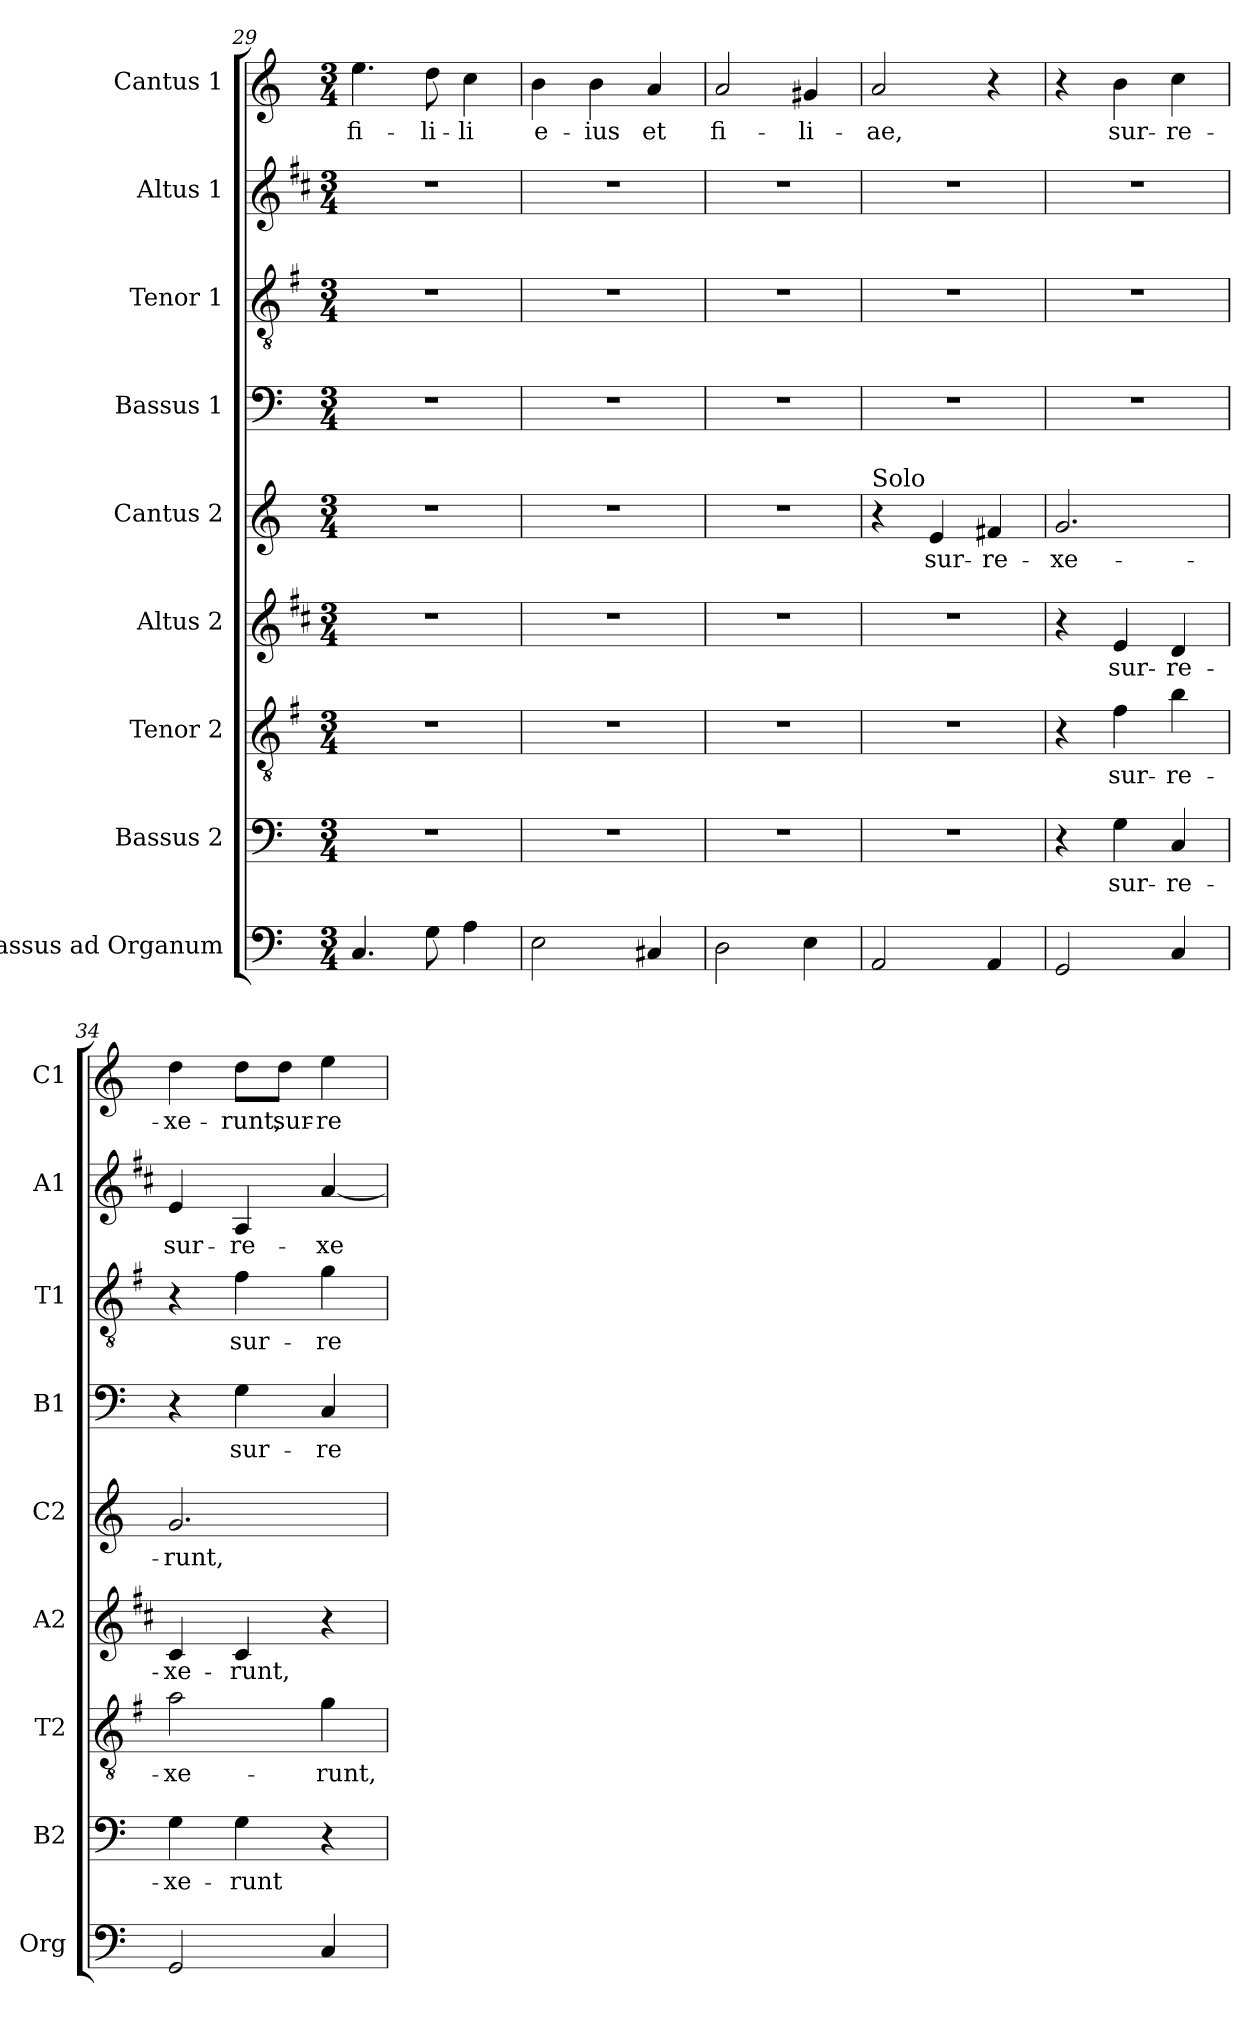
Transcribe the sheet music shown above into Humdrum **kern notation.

**kern	**kern	**text	**kern	**text	**kern	**text	**kern	**text	**kern	**text	**kern	**text	**kern	**text	**kern	**text
*part9	*part8	*part8	*part7	*part7	*part6	*part6	*part5	*part5	*part4	*part4	*part3	*part3	*part2	*part2	*part1	*part1
*staff9	*staff8	*staff8	*staff7	*staff7	*staff6	*staff6	*staff5	*staff5	*staff4	*staff4	*staff3	*staff3	*staff2	*staff2	*staff1	*staff1
*I"Bassus ad Organum	*I"Bassus 2	*	*I"Tenor 2	*	*I"Altus 2	*	*I"Cantus 2	*	*I"Bassus 1	*	*I"Tenor 1	*	*I"Altus 1	*	*I"Cantus 1	*
*I'Org	*I'B2	*	*I'T2	*	*I'A2	*	*I'C2	*	*I'B1	*	*I'T1	*	*I'A1	*	*I'C1	*
*clefF4	*clefF4	*	*clefGv2	*	*clefG2	*	*clefG2	*	*clefF4	*	*clefGv2	*	*clefG2	*	*clefG2	*
*	*	*	*ITrd4c7	*	*ITrd1c2	*	*	*	*	*	*ITrd4c7	*	*ITrd1c2	*	*	*
*k[]	*k[]	*	*k[]	*	*k[]	*	*k[]	*	*k[]	*	*k[]	*	*k[]	*	*k[]	*
*C:	*C:	*	*C:	*	*C:	*	*C:	*	*C:	*	*C:	*	*C:	*	*C:	*
*M3/4	*M3/4	*	*M3/4	*	*M3/4	*	*M3/4	*	*M3/4	*	*M3/4	*	*M3/4	*	*M3/4	*
=29	=29	=29	=29	=29	=29	=29	=29	=29	=29	=29	=29	=29	=29	=29	=29	=29
!	!	!	!	!	!	!	!	!	!	!	!	!	!	!	!	!LO:LY:b
4.C/	2.r	.	2.r	.	2.r	.	2.r	.	2.r	.	2.r	.	2.r	.	4.ee\	fi-
!	!	!	!	!	!	!	!	!	!	!	!	!	!	!	!	!LO:LY:b
8G\	.	.	.	.	.	.	.	.	.	.	.	.	.	.	8dd\	-li-
!	!	!	!	!	!	!	!	!	!	!	!	!	!	!	!	!LO:LY:b
4A\	.	.	.	.	.	.	.	.	.	.	.	.	.	.	4cc\	-li
=30	=30	=30	=30	=30	=30	=30	=30	=30	=30	=30	=30	=30	=30	=30	=30	=30
!	!	!	!	!	!	!	!	!	!	!	!	!	!	!	!	!LO:LY:b
2E\	2.r	.	2.r	.	2.r	.	2.r	.	2.r	.	2.r	.	2.r	.	4b\	e-
!	!	!	!	!	!	!	!	!	!	!	!	!	!	!	!	!LO:LY:b
.	.	.	.	.	.	.	.	.	.	.	.	.	.	.	4b\	-ius
!	!	!	!	!	!	!	!	!	!	!	!	!	!	!	!	!LO:LY:b
4C#X/	.	.	.	.	.	.	.	.	.	.	.	.	.	.	4a/	et
!!LO:LB:g=z
=31	=31	=31	=31	=31	=31	=31	=31	=31	=31	=31	=31	=31	=31	=31	=31	=31
!	!	!	!	!	!	!	!	!	!	!	!	!	!	!	!	!LO:LY:b
2D\	2.r	.	2.r	.	2.r	.	2.r	.	2.r	.	2.r	.	2.r	.	2a/	fi-
!	!	!	!	!	!	!	!	!	!	!	!	!	!	!	!	!LO:LY:b
4E\	.	.	.	.	.	.	.	.	.	.	.	.	.	.	4g#X/	-li-
=32	=32	=32	=32	=32	=32	=32	=32	=32	=32	=32	=32	=32	=32	=32	=32	=32
!	!	!	!	!	!	!	!LO:TX:a:t=Solo	!	!	!	!	!	!	!	!	!
!	!	!	!	!	!	!	!	!	!	!	!	!	!	!	!	!LO:LY:b
2AA/	2.r	.	2.r	.	2.r	.	4r	.	2.r	.	2.r	.	2.r	.	2a/	-ae,
!	!	!	!	!	!	!	!	!LO:LY:b	!	!	!	!	!	!	!	!
.	.	.	.	.	.	.	4e/	sur-	.	.	.	.	.	.	.	.
!	!	!	!	!	!	!	!	!LO:LY:b	!	!	!	!	!	!	!	!
4AA/	.	.	.	.	.	.	4f#X/	-re-	.	.	.	.	.	.	4r	.
=33	=33	=33	=33	=33	=33	=33	=33	=33	=33	=33	=33	=33	=33	=33	=33	=33
!	!	!	!	!	!	!	!	!LO:LY:b	!	!	!	!	!	!	!	!
2GG/	4r	.	4r	.	4r	.	2.g/	-xe-	2.r	.	2.r	.	2.r	.	4r	.
!	!	!LO:LY:b	!	!LO:LY:b	!	!LO:LY:b	!	!	!	!	!	!	!	!	!	!LO:LY:b
.	4G\	sur-	4B\	sur-	4d/	sur-	.	.	.	.	.	.	.	.	4b\	sur-
!	!	!LO:LY:b	!	!LO:LY:b	!	!LO:LY:b	!	!	!	!	!	!	!	!	!	!LO:LY:b
4C/	4C/	-re-	4e\	-re-	4c/	-re-	.	.	.	.	.	.	.	.	4cc\	-re-
=34	=34	=34	=34	=34	=34	=34	=34	=34	=34	=34	=34	=34	=34	=34	=34	=34
!	!	!LO:LY:b	!	!LO:LY:b	!	!LO:LY:b	!	!LO:LY:b	!	!	!	!	!	!LO:LY:b	!	!LO:LY:b
2GG/	4G\	-xe-	2d\	-xe-	4B/	-xe-	2.g/	-runt,	4r	.	4r	.	4d/	sur-	4dd\	-xe-
!	!	!LO:LY:b	!	!	!	!LO:LY:b	!	!	!	!LO:LY:b	!	!LO:LY:b	!	!LO:LY:b	!	!LO:LY:b
.	4G\	-runt	.	.	4B/	-runt,	.	.	4G\	sur-	4B\	sur-	4G/	-re-	8dd\L	-runt,
!	!	!	!	!	!	!	!	!	!	!	!	!	!	!	!	!LO:LY:b
.	.	.	.	.	.	.	.	.	.	.	.	.	.	.	8dd\J	sur-
!	!	!	!	!LO:LY:b	!	!	!	!	!	!LO:LY:b	!	!LO:LY:b	!	!LO:LY:b	!	!LO:LY:b
4C/	4r	.	4c\	-runt,	4r	.	.	.	4C/	-re-	4c\	-re-	[4g/	-xe-	4ee\	-re-
=	=	=	=	=	=	=	=	=	=	=	=	=	=	=	=	=
*-	*-	*-	*-	*-	*-	*-	*-	*-	*-	*-	*-	*-	*-	*-	*-	*-
